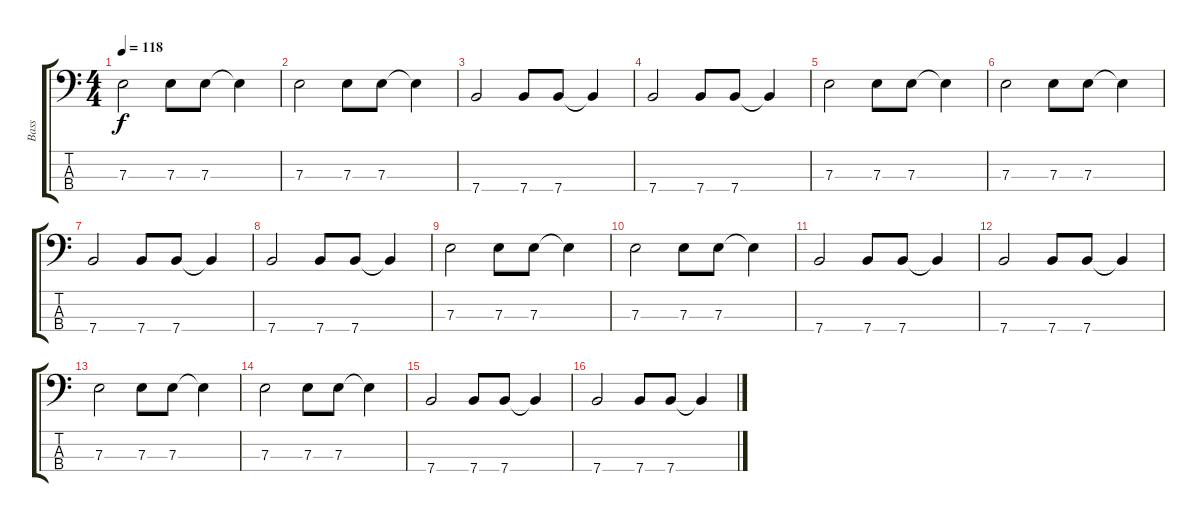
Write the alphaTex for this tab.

\track ("Bass" "Bass") {instrument electricbassfinger}
\staff {score tabs}
\tuning (G2 D2 A1 E1) {hide}
\ts (4 4)
\tempo 118
\clef f4
\ks c
7.3.2{dy f} 7.3.8 7.3.8 7.3{t}.4 |
7.3.2 7.3.8 7.3.8 7.3{t}.4 |
7.4.2 7.4.8 7.4.8 7.4{t}.4 |
7.4.2 7.4.8 7.4.8 7.4{t}.4 |
7.3.2 7.3.8 7.3.8 7.3{t}.4 |
7.3.2 7.3.8 7.3.8 7.3{t}.4 |
7.4.2 7.4.8 7.4.8 7.4{t}.4 |
7.4.2 7.4.8 7.4.8 7.4{t}.4 |
7.3.2 7.3.8 7.3.8 7.3{t}.4 |
7.3.2 7.3.8 7.3.8 7.3{t}.4 |
7.4.2 7.4.8 7.4.8 7.4{t}.4 |
7.4.2 7.4.8 7.4.8 7.4{t}.4 |
7.3.2 7.3.8 7.3.8 7.3{t}.4 |
7.3.2 7.3.8 7.3.8 7.3{t}.4 |
7.4.2 7.4.8 7.4.8 7.4{t}.4 |
7.4.2 7.4.8 7.4.8 7.4{t}.4
